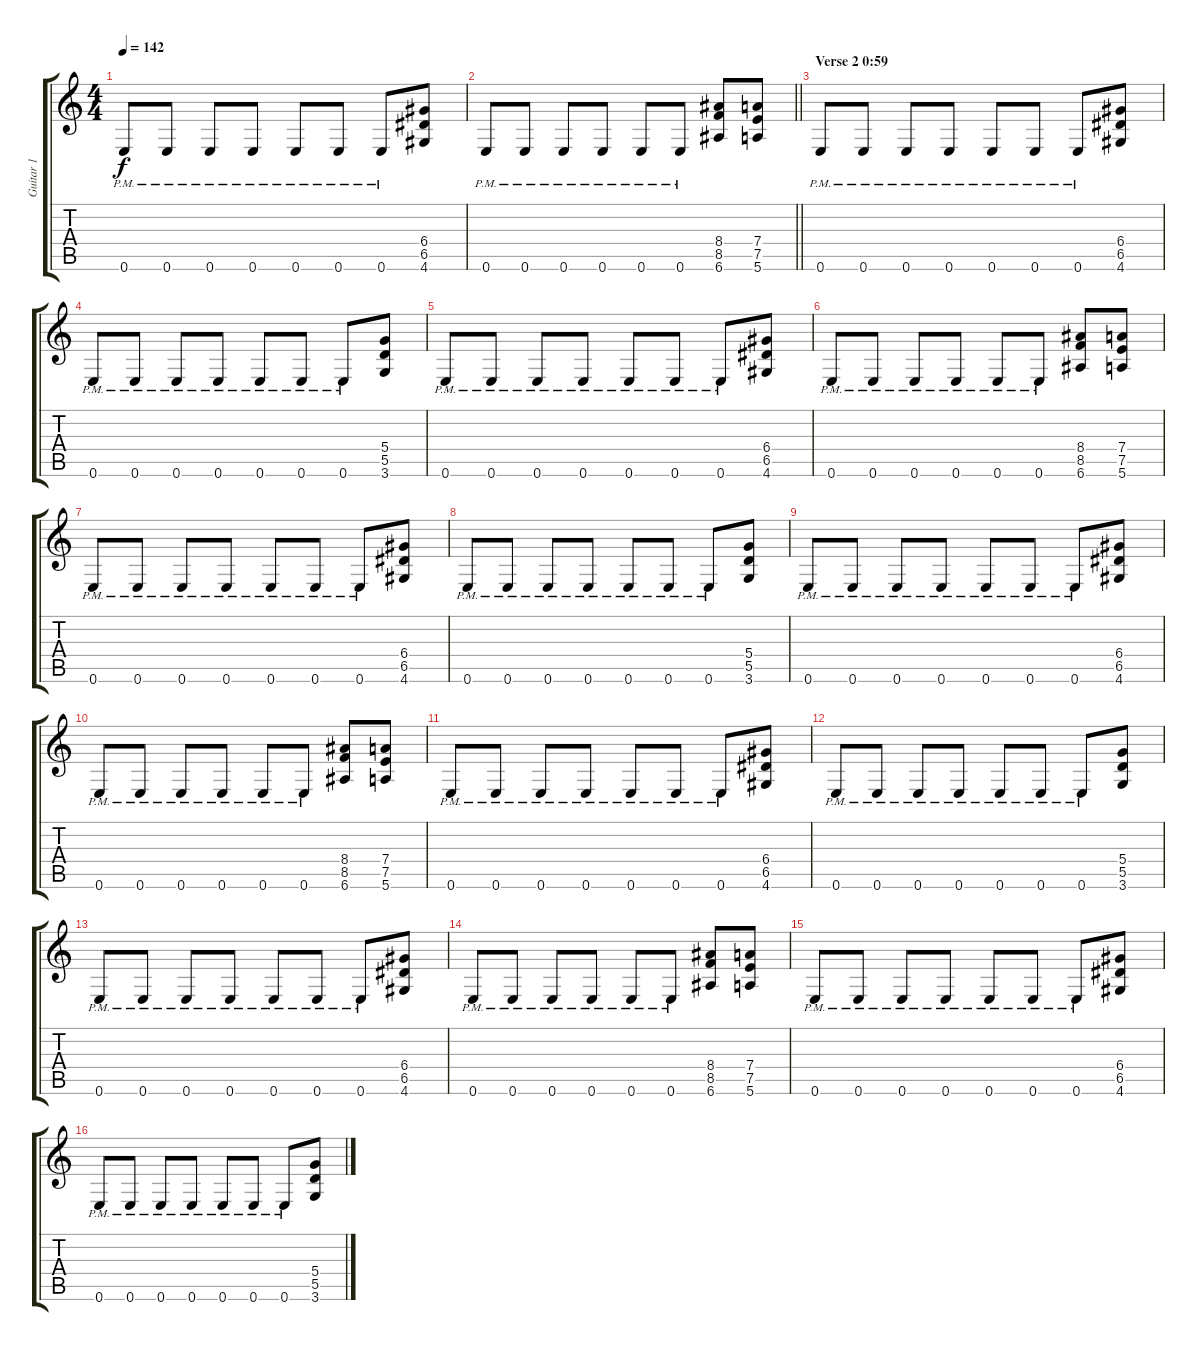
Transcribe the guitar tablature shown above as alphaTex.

\track ("Guitar 1" "Guitar 1") {instrument distortionguitar}
\staff {score tabs}
\tuning (E4 B3 G3 D3 A2 E2) {hide}
\ts (4 4)
\tempo 142
\clef g2
\ks c
0.6{pm}.8{dy f} 0.6{pm}.8 0.6{pm}.8 0.6{pm}.8 0.6{pm}.8 0.6{pm}.8 0.6{pm}.8 (6.4 6.5 4.6).8 |
\barLineRight lightlight
0.6{pm}.8 0.6{pm}.8 0.6{pm}.8 0.6{pm}.8 0.6{pm}.8 0.6{pm}.8 (8.4 8.5 6.6).8 (7.4 7.5 5.6).8 |
\section ("" "Verse 2 0:59")
0.6{pm}.8 0.6{pm}.8 0.6{pm}.8 0.6{pm}.8 0.6{pm}.8 0.6{pm}.8 0.6{pm}.8 (6.4 6.5 4.6).8 |
0.6{pm}.8 0.6{pm}.8 0.6{pm}.8 0.6{pm}.8 0.6{pm}.8 0.6{pm}.8 0.6{pm}.8 (5.4 5.5 3.6).8 |
0.6{pm}.8 0.6{pm}.8 0.6{pm}.8 0.6{pm}.8 0.6{pm}.8 0.6{pm}.8 0.6{pm}.8 (6.4 6.5 4.6).8 |
0.6{pm}.8 0.6{pm}.8 0.6{pm}.8 0.6{pm}.8 0.6{pm}.8 0.6{pm}.8 (8.4 8.5 6.6).8 (7.4 7.5 5.6).8 |
0.6{pm}.8 0.6{pm}.8 0.6{pm}.8 0.6{pm}.8 0.6{pm}.8 0.6{pm}.8 0.6{pm}.8 (6.4 6.5 4.6).8 |
0.6{pm}.8 0.6{pm}.8 0.6{pm}.8 0.6{pm}.8 0.6{pm}.8 0.6{pm}.8 0.6{pm}.8 (5.4 5.5 3.6).8 |
0.6{pm}.8 0.6{pm}.8 0.6{pm}.8 0.6{pm}.8 0.6{pm}.8 0.6{pm}.8 0.6{pm}.8 (6.4 6.5 4.6).8 |
0.6{pm}.8 0.6{pm}.8 0.6{pm}.8 0.6{pm}.8 0.6{pm}.8 0.6{pm}.8 (8.4 8.5 6.6).8 (7.4 7.5 5.6).8 |
0.6{pm}.8 0.6{pm}.8 0.6{pm}.8 0.6{pm}.8 0.6{pm}.8 0.6{pm}.8 0.6{pm}.8 (6.4 6.5 4.6).8 |
0.6{pm}.8 0.6{pm}.8 0.6{pm}.8 0.6{pm}.8 0.6{pm}.8 0.6{pm}.8 0.6{pm}.8 (5.4 5.5 3.6).8 |
0.6{pm}.8 0.6{pm}.8 0.6{pm}.8 0.6{pm}.8 0.6{pm}.8 0.6{pm}.8 0.6{pm}.8 (6.4 6.5 4.6).8 |
0.6{pm}.8 0.6{pm}.8 0.6{pm}.8 0.6{pm}.8 0.6{pm}.8 0.6{pm}.8 (8.4 8.5 6.6).8 (7.4 7.5 5.6).8 |
0.6{pm}.8 0.6{pm}.8 0.6{pm}.8 0.6{pm}.8 0.6{pm}.8 0.6{pm}.8 0.6{pm}.8 (6.4 6.5 4.6).8 |
0.6{pm}.8 0.6{pm}.8 0.6{pm}.8 0.6{pm}.8 0.6{pm}.8 0.6{pm}.8 0.6{pm}.8 (5.4 5.5 3.6).8
